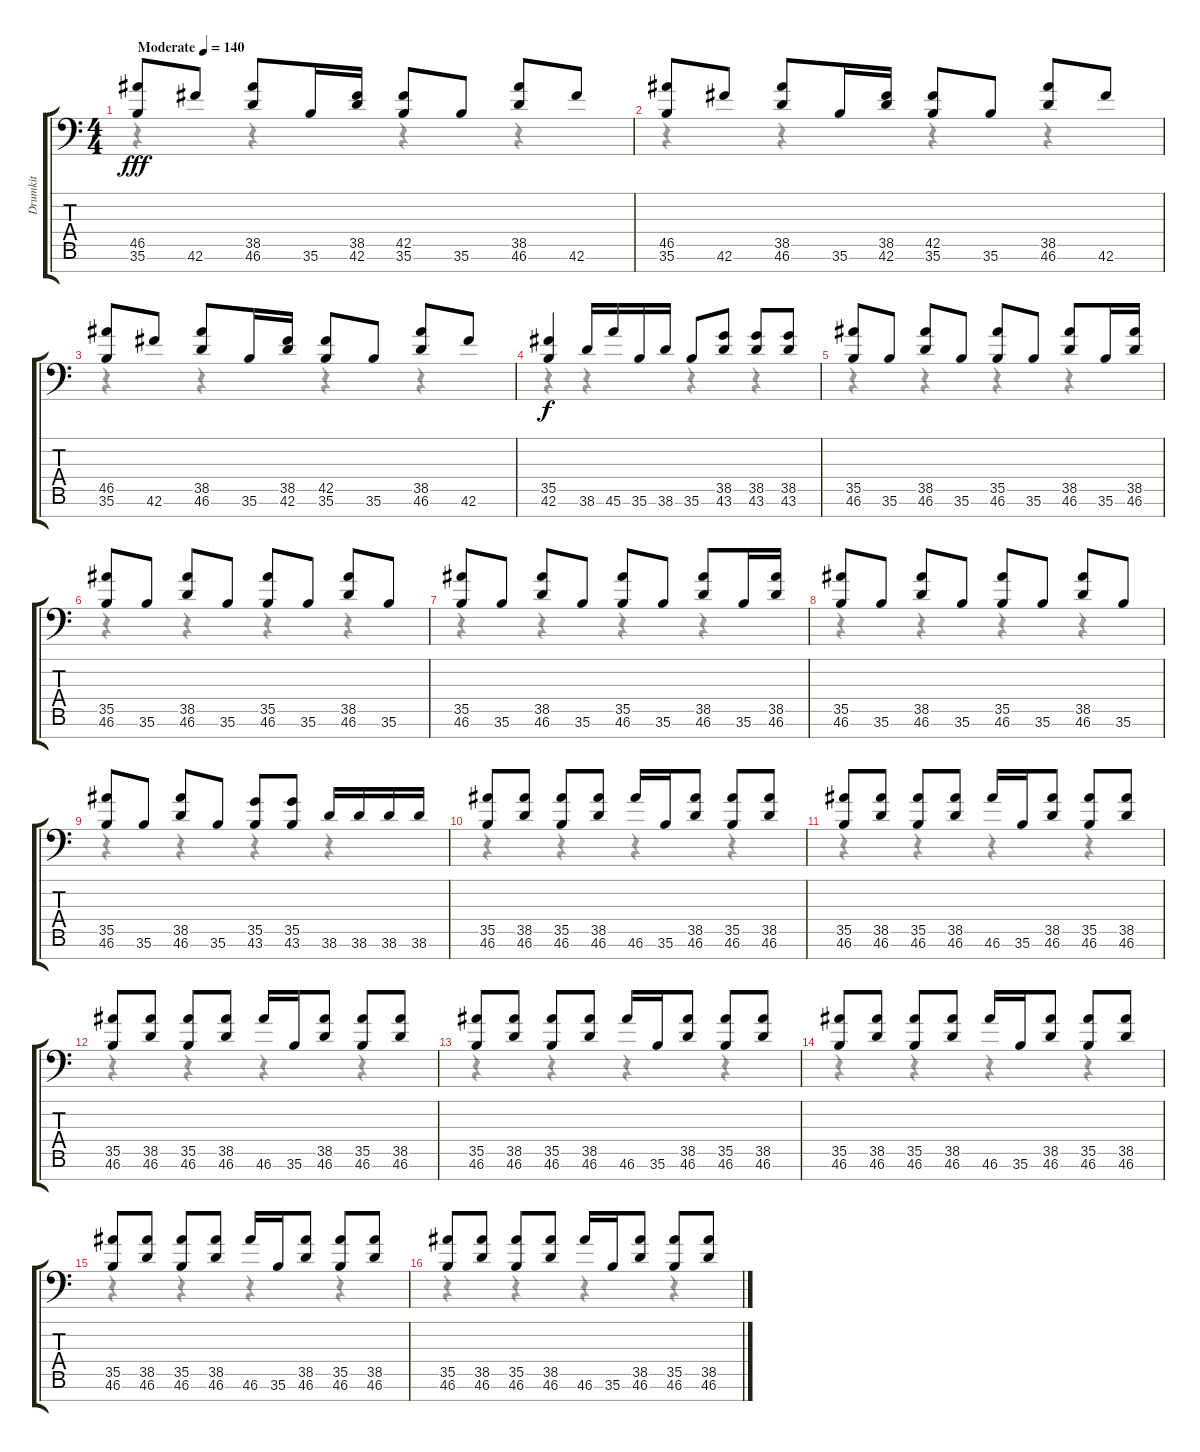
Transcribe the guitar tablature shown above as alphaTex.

\track ("Drumkit" "Drumkit") {instrument acousticgrandpiano}
\staff {score tabs}
\tuning (C-1 C-1 C-1 C-1 C-1 C-1 C-1) {hide}
\voice
\ts (4 4)
\tempo (140 "Moderate")
\clef f4
\ks c
(46.5 35.6).8{dy fff instrument acousticgrandpiano} 42.6.8 (38.5 46.6).8 35.6.16 (38.5 42.6).16 (42.5 35.6).8 35.6.8 (38.5 46.6).8 42.6.8 |
(46.5 35.6).8 42.6.8 (38.5 46.6).8 35.6.16 (38.5 42.6).16 (42.5 35.6).8 35.6.8 (38.5 46.6).8 42.6.8 |
(46.5 35.6).8 42.6.8 (38.5 46.6).8 35.6.16 (38.5 42.6).16 (42.5 35.6).8 35.6.8 (38.5 46.6).8 42.6.8 |
(35.5 42.6).4{dy f} 38.6.16 45.6.16 35.6.16 38.6.16 35.6.8 (38.5 43.6).8 (38.5 43.6).8 (38.5 43.6).8 |
(35.5 46.6).8 35.6.8 (38.5 46.6).8 35.6.8 (35.5 46.6).8 35.6.8 (38.5 46.6).8 35.6.16 (38.5 46.6).16 |
(35.5 46.6).8 35.6.8 (38.5 46.6).8 35.6.8 (35.5 46.6).8 35.6.8 (38.5 46.6).8 35.6.8 |
(35.5 46.6).8 35.6.8 (38.5 46.6).8 35.6.8 (35.5 46.6).8 35.6.8 (38.5 46.6).8 35.6.16 (38.5 46.6).16 |
(35.5 46.6).8 35.6.8 (38.5 46.6).8 35.6.8 (35.5 46.6).8 35.6.8 (38.5 46.6).8 35.6.8 |
(35.5 46.6).8 35.6.8 (38.5 46.6).8 35.6.8 (35.5 43.6).8 (35.5 43.6).8 38.6.16 38.6.16 38.6.16 38.6.16 |
(35.5 46.6).8 (38.5 46.6).8 (35.5 46.6).8 (38.5 46.6).8 46.6.16 35.6.16 (38.5 46.6).8 (35.5 46.6).8 (38.5 46.6).8 |
(35.5 46.6).8 (38.5 46.6).8 (35.5 46.6).8 (38.5 46.6).8 46.6.16 35.6.16 (38.5 46.6).8 (35.5 46.6).8 (38.5 46.6).8 |
(35.5 46.6).8 (38.5 46.6).8 (35.5 46.6).8 (38.5 46.6).8 46.6.16 35.6.16 (38.5 46.6).8 (35.5 46.6).8 (38.5 46.6).8 |
(35.5 46.6).8 (38.5 46.6).8 (35.5 46.6).8 (38.5 46.6).8 46.6.16 35.6.16 (38.5 46.6).8 (35.5 46.6).8 (38.5 46.6).8 |
(35.5 46.6).8 (38.5 46.6).8 (35.5 46.6).8 (38.5 46.6).8 46.6.16 35.6.16 (38.5 46.6).8 (35.5 46.6).8 (38.5 46.6).8 |
(35.5 46.6).8 (38.5 46.6).8 (35.5 46.6).8 (38.5 46.6).8 46.6.16 35.6.16 (38.5 46.6).8 (35.5 46.6).8 (38.5 46.6).8 |
(35.5 46.6).8 (38.5 46.6).8 (35.5 46.6).8 (38.5 46.6).8 46.6.16 35.6.16 (38.5 46.6).8 (35.5 46.6).8 (38.5 46.6).8
\voice
\clef f4
\ottava regular
\simile none
\ks c
r.4{dy f} r.4 r.4 r.4 |
r.4 r.4 r.4 r.4 |
r.4 r.4 r.4 r.4 |
r.4 r.4 r.4 r.4 |
r.4 r.4 r.4 r.4 |
r.4 r.4 r.4 r.4 |
r.4 r.4 r.4 r.4 |
r.4 r.4 r.4 r.4 |
r.4 r.4 r.4 r.4 |
r.4 r.4 r.4 r.4 |
r.4 r.4 r.4 r.4 |
r.4 r.4 r.4 r.4 |
r.4 r.4 r.4 r.4 |
r.4 r.4 r.4 r.4 |
r.4 r.4 r.4 r.4 |
r.4 r.4 r.4 r.4
